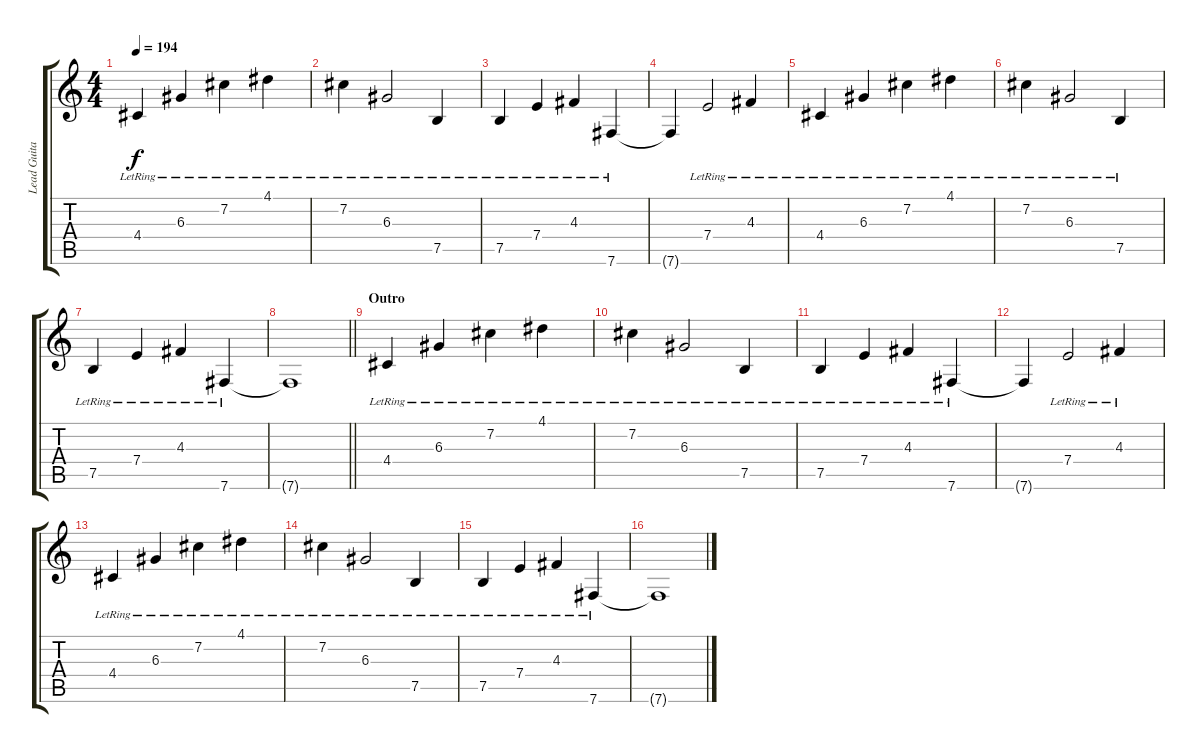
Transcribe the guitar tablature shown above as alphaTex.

\track ("Lead Guitar" "Lead Guita") {instrument overdrivenguitar}
\staff {score tabs}
\tuning (B3 Gb3 D3 A2 E2 B1) {hide}
\ts (4 4)
\tempo 194
\clef g2
\ks c
4.4{lr}.4{dy f} 6.3{lr}.4 7.2{lr}.4 4.1{lr}.4 |
7.2{lr}.4 6.3{lr}.2 7.5{lr}.4 |
7.5{lr}.4 7.4{lr}.4 4.3{lr}.4 7.6{lr}.4 |
7.6{t}.4 7.4{lr}.2 4.3{lr}.4 |
4.4{lr}.4 6.3{lr}.4 7.2{lr}.4 4.1{lr}.4 |
7.2{lr}.4 6.3{lr}.2 7.5{lr}.4 |
7.5{lr}.4 7.4{lr}.4 4.3{lr}.4 7.6{lr}.4 |
\barLineRight lightlight
7.6{t}.1 |
\section ("" "Outro")
4.4{lr}.4{volume 5} 6.3{lr}.4 7.2{lr}.4 4.1{lr}.4 |
7.2{lr}.4 6.3{lr}.2 7.5{lr}.4 |
7.5{lr}.4 7.4{lr}.4 4.3{lr}.4 7.6{lr}.4 |
7.6{t}.4 7.4{lr}.2 4.3{lr}.4 |
4.4{lr}.4{volume 0} 6.3{lr}.4 7.2{lr}.4 4.1{lr}.4 |
7.2{lr}.4 6.3{lr}.2 7.5{lr}.4 |
7.5{lr}.4 7.4{lr}.4 4.3{lr}.4 7.6{lr}.4 |
7.6{t}.1
